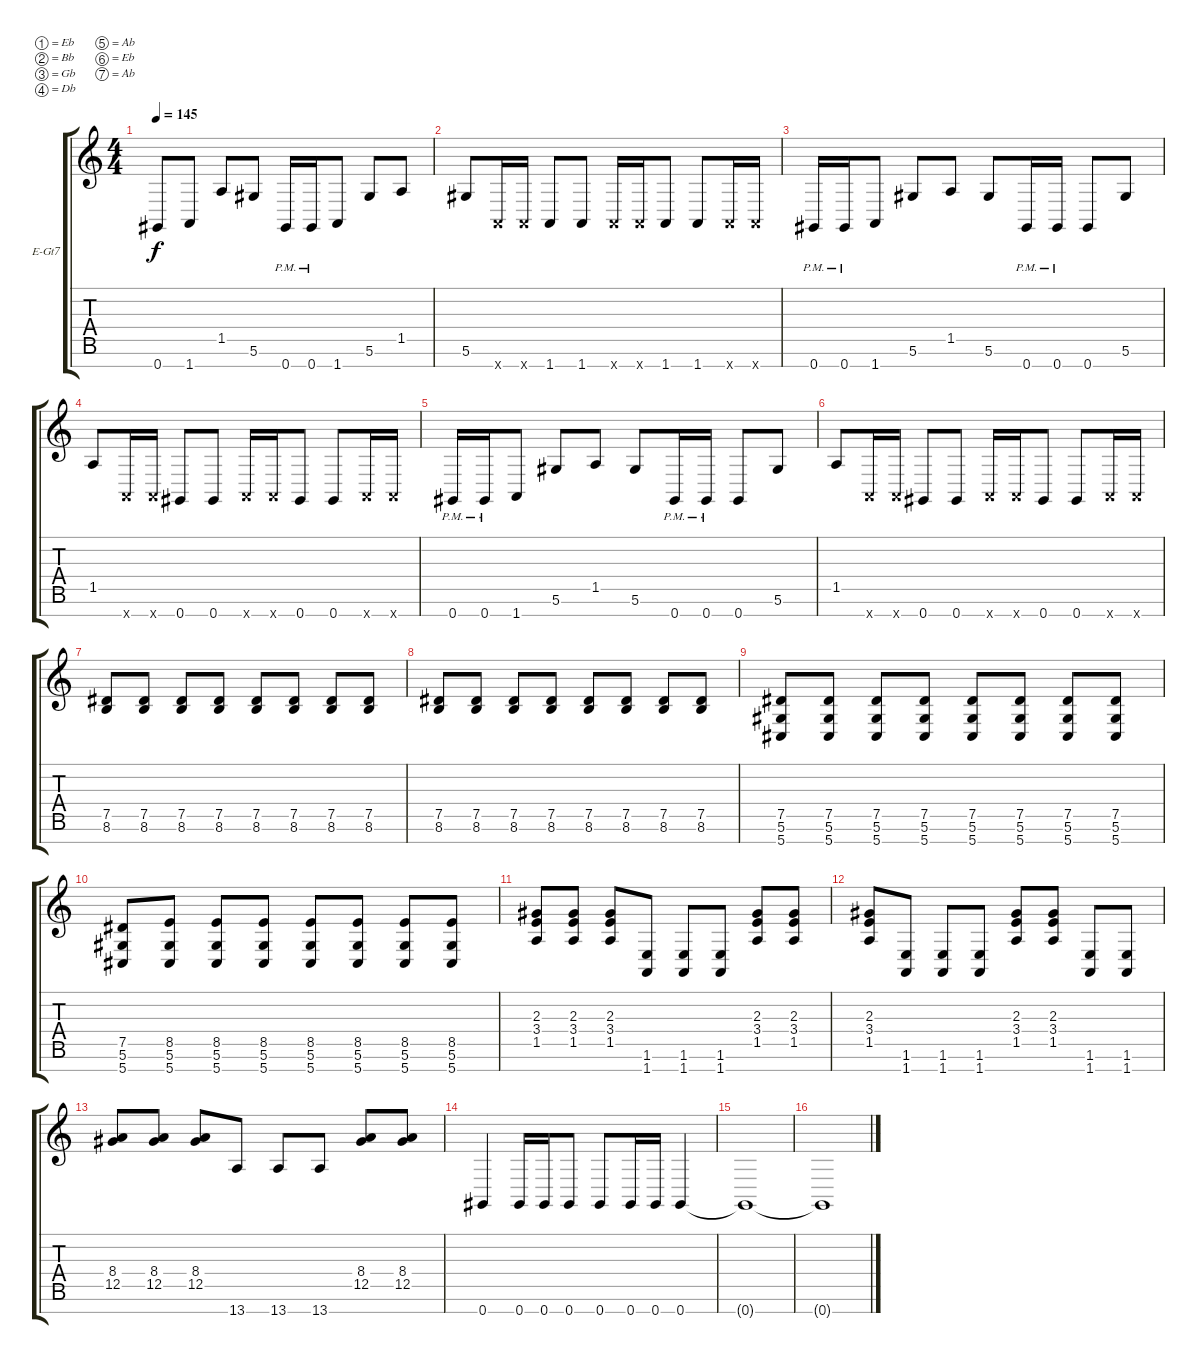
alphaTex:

\defaultSystemsLayout 4
\bracketExtendMode groupsimilarinstruments
\firstSystemTrackNameOrientation horizontal
\otherSystemsTrackNameOrientation horizontal
\track ("Guitar 1" "E-Gt7") {instrument distortionguitar}
\staff {score tabs}
\tuning (Eb4 Bb3 Gb3 Db3 Ab2 Eb2 Ab1)
\ts (4 4)
\tempo 145
\clef g2
\ks c
0.7.8{dy f} 1.7.8 1.5.8 5.6.8 0.7{pm}.16 0.7{pm}.16 1.7.8 5.6.8 1.5.8 |
5.6.8 1.7{x}.16 1.7{x}.16 1.7.8 1.7.8 1.7{x}.16 1.7{x}.16 1.7.8 1.7.8 1.7{x}.16 1.7{x}.16 |
0.7{pm}.16 0.7{pm}.16 1.7.8 5.6.8 1.5.8 5.6.8 0.7{pm}.16 0.7{pm}.16 0.7.8 5.6.8 |
1.5.8 1.7{x}.16 1.7{x}.16 0.7.8 0.7.8 1.7{x}.16 1.7{x}.16 0.7.8 0.7.8 1.7{x}.16 1.7{x}.16 |
0.7{pm}.16 0.7{pm}.16 1.7.8 5.6.8 1.5.8 5.6.8 0.7{pm}.16 0.7{pm}.16 0.7.8 5.6.8 |
1.5.8 1.7{x}.16 1.7{x}.16 0.7.8 0.7.8 1.7{x}.16 1.7{x}.16 0.7.8 0.7.8 1.7{x}.16 1.7{x}.16 |
(7.5 8.6).8 (7.5 8.6).8 (7.5 8.6).8 (7.5 8.6).8 (7.5 8.6).8 (7.5 8.6).8 (7.5 8.6).8 (7.5 8.6).8 |
(7.5 8.6).8 (7.5 8.6).8 (7.5 8.6).8 (7.5 8.6).8 (7.5 8.6).8 (7.5 8.6).8 (7.5 8.6).8 (7.5 8.6).8 |
(5.7 5.6 7.5).8 (5.7 5.6 7.5).8 (5.7 5.6 7.5).8 (5.7 5.6 7.5).8 (5.7 5.6 7.5).8 (5.7 5.6 7.5).8 (5.7 5.6 7.5).8 (5.7 7.5 5.6).8 |
(5.7 5.6 7.5).8 (5.7 5.6 8.5).8 (5.7 5.6 8.5).8 (5.7 5.6 8.5).8 (5.7 5.6 8.5).8 (5.7 5.6 8.5).8 (5.7 5.6 8.5).8 (5.7 8.5 5.6).8 |
(1.5 2.3 3.4).8 (1.5 2.3 3.4).8 (1.5 2.3 3.4).8 (1.6 1.7).8 (1.7 1.6).8 (1.7 1.6).8 (1.5 2.3 3.4).8 (1.5 2.3 3.4).8 |
(1.5 2.3 3.4).8 (1.7 1.6).8 (1.7 1.6).8 (1.7 1.6).8 (1.5 2.3 3.4).8 (1.5 2.3 3.4).8 (1.7 1.6).8 (1.6 1.7).8 |
(8.4 12.5).8 (8.4 12.5).8 (8.4 12.5).8 13.7.8 13.7.8 13.7.8 (8.4 12.5).8 (8.4 12.5).8 |
0.7.4 0.7.16 0.7.16 0.7.8 0.7.8 0.7.16 0.7.16 0.7.4 |
0.7{t}.1 |
0.7{t}.1
